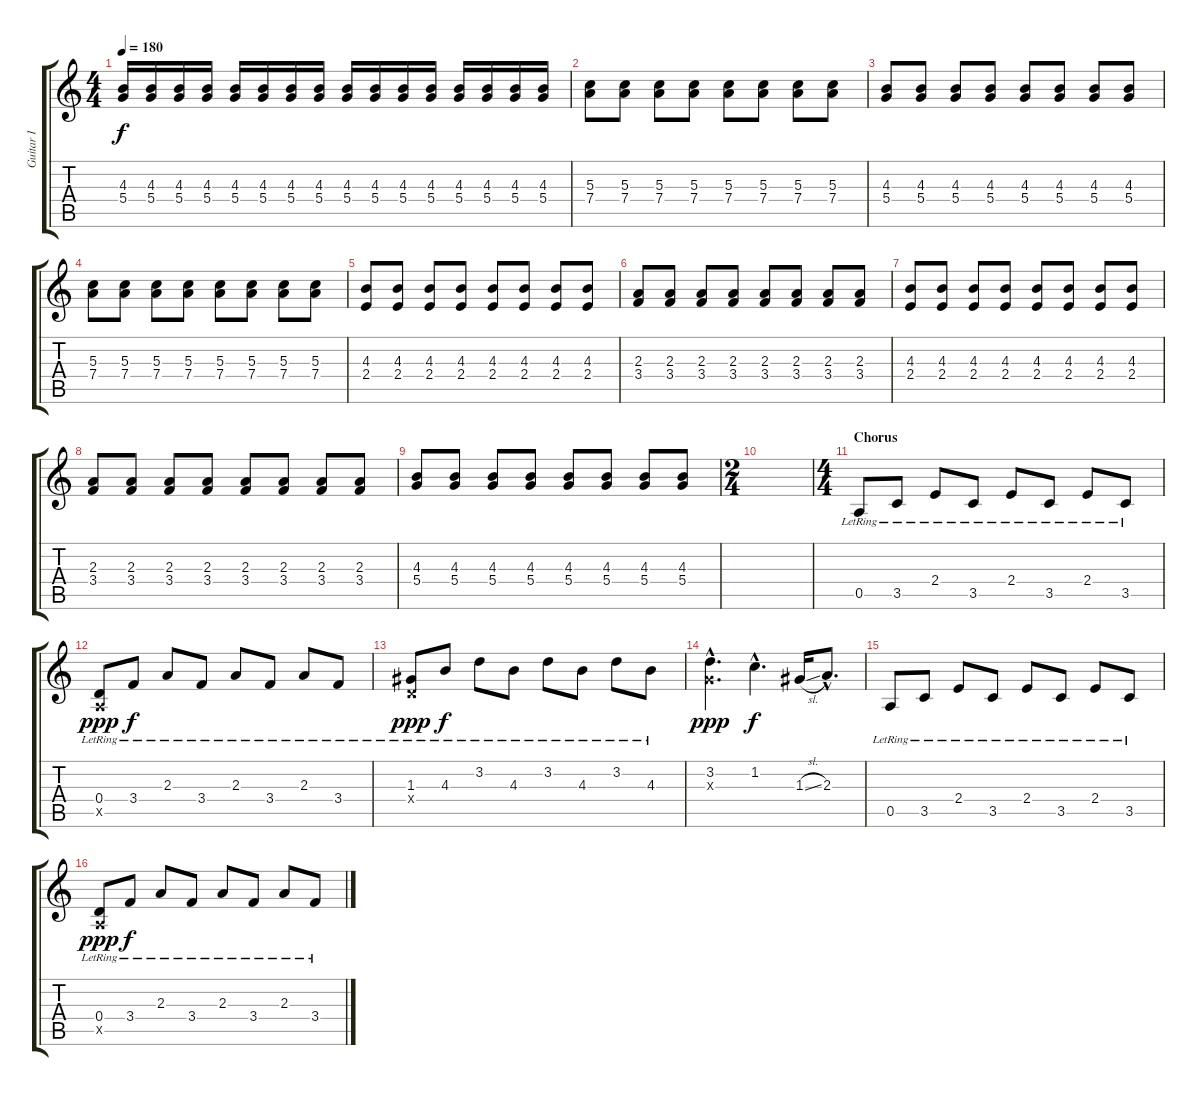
\track ("Guitar I" "Guitar I") {instrument distortionguitar}
\staff {score tabs}
\tuning (E4 B3 G3 D3 A2 E2) {hide}
\ts (4 4)
\tempo 180
\clef g2
\ks c
(4.3 5.4).16{dy f} (4.3 5.4).16 (4.3 5.4).16 (4.3 5.4).16 (4.3 5.4).16 (4.3 5.4).16 (4.3 5.4).16 (4.3 5.4).16 (4.3 5.4).16 (4.3 5.4).16 (4.3 5.4).16 (4.3 5.4).16 (4.3 5.4).16 (4.3 5.4).16 (4.3 5.4).16 (4.3 5.4).16 |
(5.3 7.4).8 (5.3 7.4).8 (5.3 7.4).8 (5.3 7.4).8 (5.3 7.4).8 (5.3 7.4).8 (5.3 7.4).8 (5.3 7.4).8 |
(4.3 5.4).8 (4.3 5.4).8 (4.3 5.4).8 (4.3 5.4).8 (4.3 5.4).8 (4.3 5.4).8 (4.3 5.4).8 (4.3 5.4).8 |
(5.3 7.4).8 (5.3 7.4).8 (5.3 7.4).8 (5.3 7.4).8 (5.3 7.4).8 (5.3 7.4).8 (5.3 7.4).8 (5.3 7.4).8 |
(4.3 2.4).8 (4.3 2.4).8 (4.3 2.4).8 (4.3 2.4).8 (4.3 2.4).8 (4.3 2.4).8 (4.3 2.4).8 (4.3 2.4).8 |
(2.3 3.4).8 (2.3 3.4).8 (2.3 3.4).8 (2.3 3.4).8 (2.3 3.4).8 (2.3 3.4).8 (2.3 3.4).8 (2.3 3.4).8 |
(4.3 2.4).8 (4.3 2.4).8 (4.3 2.4).8 (4.3 2.4).8 (4.3 2.4).8 (4.3 2.4).8 (4.3 2.4).8 (4.3 2.4).8 |
(2.3 3.4).8 (2.3 3.4).8 (2.3 3.4).8 (2.3 3.4).8 (2.3 3.4).8 (2.3 3.4).8 (2.3 3.4).8 (2.3 3.4).8 |
(4.3 5.4).8 (4.3 5.4).8 (4.3 5.4).8 (4.3 5.4).8 (4.3 5.4).8 (4.3 5.4).8 (4.3 5.4).8 (4.3 5.4).8 |
\ts (2 4)
|
\ts (4 4)
\section ("" "Chorus")
0.5{lr}.8{volume 16} 3.5{lr}.8 2.4{lr}.8 3.5{lr}.8 2.4{lr}.8 3.5{lr}.8 2.4{lr}.8 3.5{lr}.8 |
(0.4{lr} 0.5{x}).8{dy ppp} 3.4{lr}.8{dy f} 2.3{lr}.8 3.4{lr}.8 2.3{lr}.8 3.4{lr}.8 2.3{lr}.8 3.4{lr}.8 |
(1.3{lr} 0.4{x}).8{dy ppp} 4.3{lr}.8{dy f} 3.2{lr}.8 4.3{lr}.8 3.2{lr}.8 4.3{lr}.8 3.2{lr}.8 4.3{lr}.8 |
(3.2{hac} 0.3{hac x}).4{d dy ppp} 1.2{hac}.4{d dy f} 1.3{sl}.16 2.3{hac}.8{d} |
0.5{lr}.8 3.5{lr}.8 2.4{lr}.8 3.5{lr}.8 2.4{lr}.8 3.5{lr}.8 2.4{lr}.8 3.5{lr}.8 |
(0.4{lr} 0.5{x}).8{dy ppp} 3.4{lr}.8{dy f} 2.3{lr}.8 3.4{lr}.8 2.3{lr}.8 3.4{lr}.8 2.3{lr}.8 3.4{lr}.8
